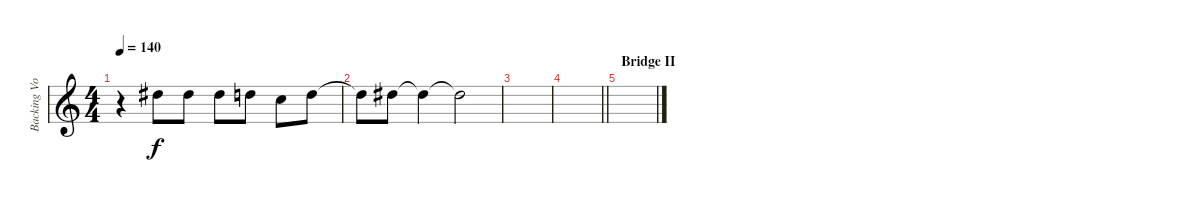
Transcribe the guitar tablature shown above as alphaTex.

\track ("Backing Vocals" "Backing Vo") {instrument distortionguitar}
\staff {score}
\tuning (Eb4 Bb3 Gb3 Db3 Ab2 Eb2) {hide}
\ts (4 4)
\tempo 140
\clef g2
\ks c
r.4{dy f} 5.2.8 5.2.8 5.2.8 4.2.8 2.2.8 4.2.8 |
4.2{t}.8 5.2.8 5.2{t}.4 5.2{t}.2 |
|
\barLineRight lightlight
|
\section ("" "Bridge II")
